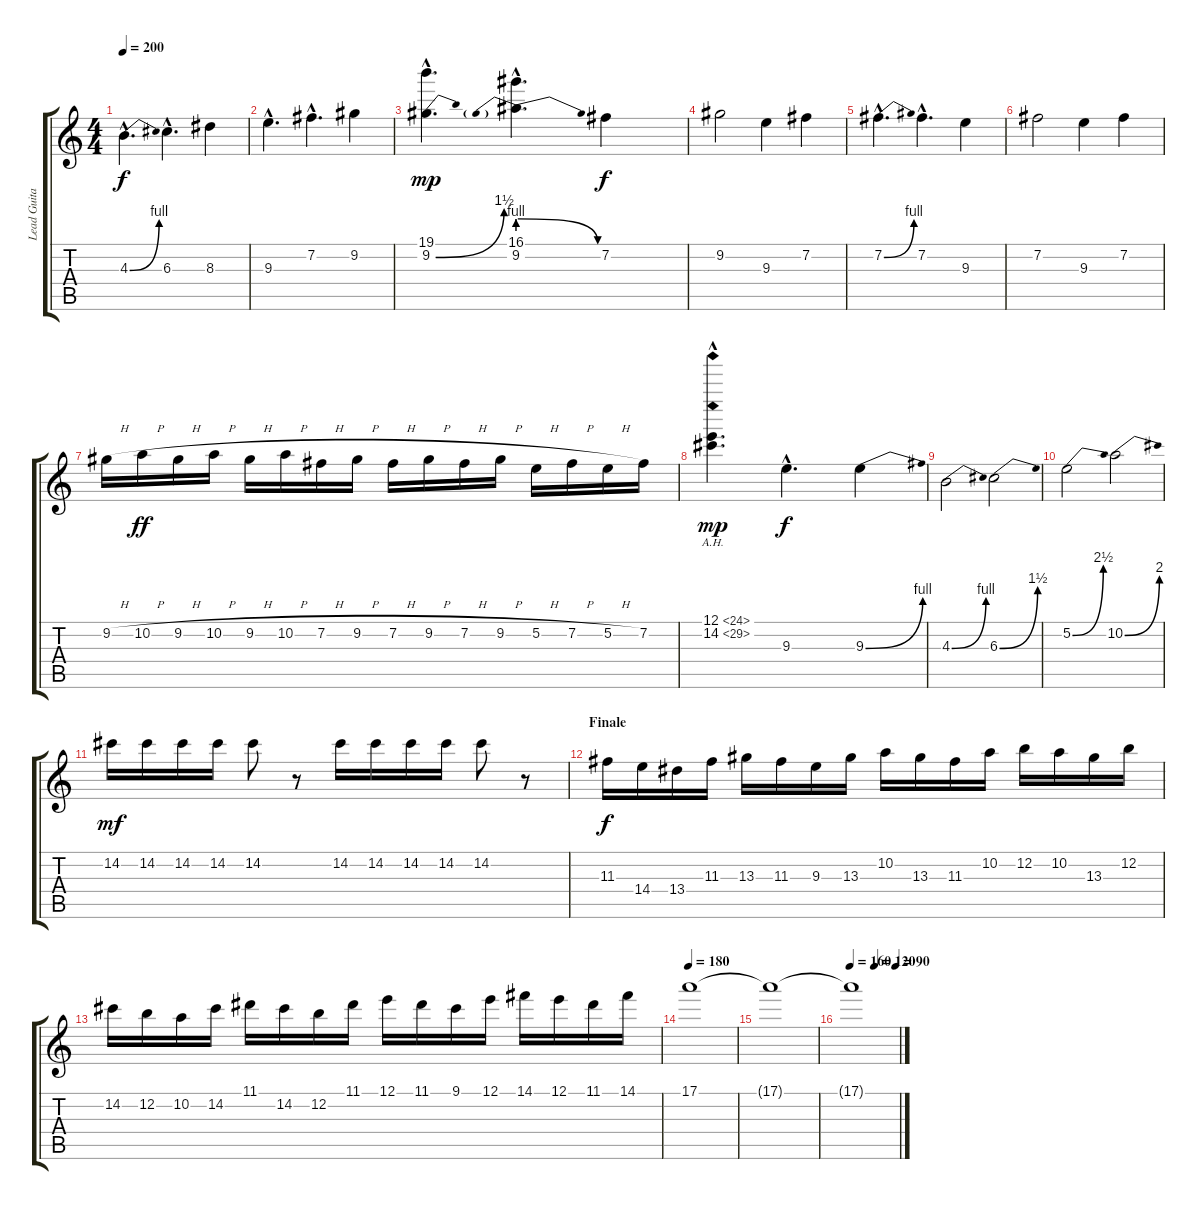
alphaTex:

\track ("Lead Guitar (Li)" "Lead Guita") {instrument distortionguitar}
\staff {score tabs}
\tuning (E4 B3 G3 D3 A2 E2) {hide}
\ts (4 4)
\tempo 200
\clef g2
\ks c
4.3{be (bend 0 0 60 4) hac}.4{d dy f} 6.3{hac}.4{d} 8.3.4 |
9.3{hac}.4{d} 7.2{hac}.4{d} 9.2.4 |
(19.1{hac} 9.2{be (bend 0 0 60 6) hac}).4{d dy mp} (16.1{hac} 9.2{be (prebendrelease 0 4 60 0) hac}).4{d} 7.2.4{dy f} |
9.2.2 9.3.4 7.2.4 |
7.2{be (bend 0 0 60 4) hac}.4{d} 7.2{hac}.4{d} 9.3.4 |
7.2.2 9.3.4 7.2.4 |
9.2{h}.16 10.2{h}.16{dy ff} 9.2{h}.16 10.2{h}.16 9.2{h}.16 10.2{h}.16 7.2{h}.16 9.2{h}.16 7.2{h}.16 9.2{h}.16 7.2{h}.16 9.2{h}.16 5.2{h}.16 7.2{h}.16 5.2{h}.16 7.2.16 |
(12.1{ah 12 hac} 14.2{ah 15 hac}).4{d dy mp} 9.3{hac}.4{d dy f} 9.3{be (bend 0 0 60 4)}.4 |
4.3{be (bend 0 0 60 4)}.2 6.3{be (bend 0 0 60 6)}.2 |
5.2{be (bend 0 0 60 10)}.2 10.2{be (bend 0 0 60 8)}.2 |
14.2.16{dy mf} 14.2.16 14.2.16 14.2.16 14.2.8 r.8 14.2.16 14.2.16 14.2.16 14.2.16 14.2.8 r.8 |
\section ("" "Finale")
11.3.16{dy f} 14.4.16 13.4.16 11.3.16 13.3.16 11.3.16 9.3.16 13.3.16 10.2.16 13.3.16 11.3.16 10.2.16 12.2.16 10.2.16 13.3.16 12.2.16 |
14.2.16 12.2.16 10.2.16 14.2.16 11.1.16 14.2.16 12.2.16 11.1.16 12.1.16 11.1.16 9.1.16 12.1.16 14.1.16 12.1.16 11.1.16 14.1.16 |
\tempo 180
17.1.1 |
17.1{t}.1 |
\tempo 160
\tempo (120 0.5)
\tempo (90 0.9375)
17.1{t}.1{volume 10}
